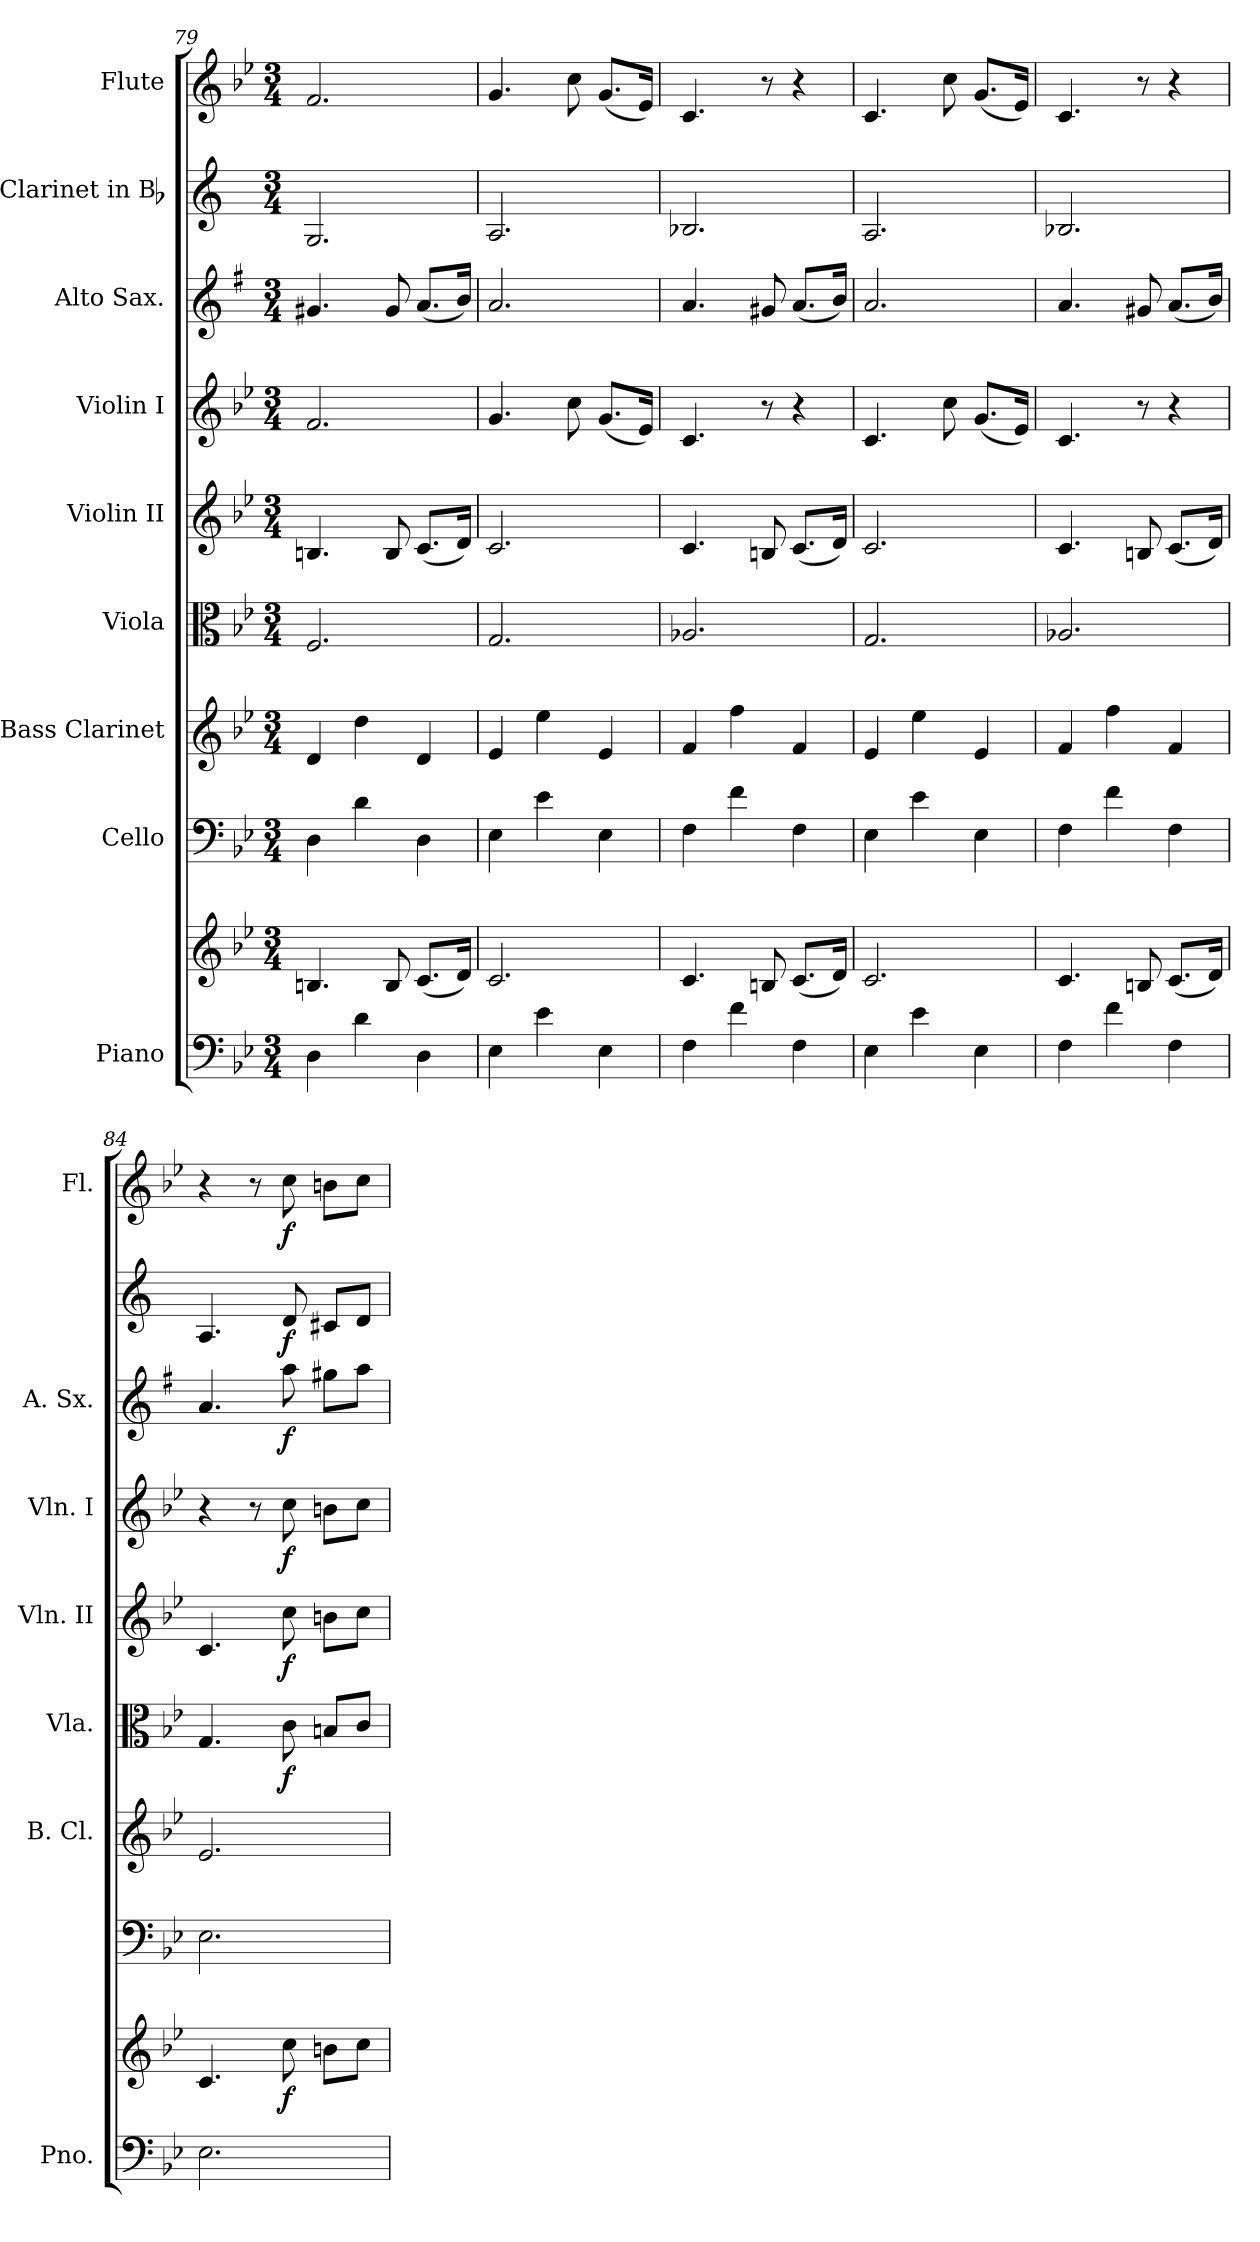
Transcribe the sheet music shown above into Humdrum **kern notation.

**kern	**kern	**dynam	**kern	**kern	**kern	**dynam	**kern	**dynam	**kern	**dynam	**kern	**dynam	**kern	**dynam	**kern	**dynam
*part9	*part9	*part9	*part8	*part7	*part6	*part6	*part5	*part5	*part4	*part4	*part3	*part3	*part2	*part2	*part1	*part1
*staff10	*staff9	*staff9/10	*staff8	*staff7	*staff6	*staff6	*staff5	*staff5	*staff4	*staff4	*staff3	*staff3	*staff2	*staff2	*staff1	*staff1
*I"Piano	*	*	*I"Cello	*I"Bass Clarinet	*I"Viola	*	*I"Violin II	*	*I"Violin I	*	*I"Alto Sax.	*	*I"Clarinet in Bb	*	*I"Flute	*
*I'Pno.	*	*	*	*I'B. Cl.	*I'Vla.	*	*I'Vln. II	*	*I'Vln. I	*	*I'A. Sx.	*	*	*	*I'Fl.	*
*clefF4	*clefG2	*	*clefF4	*clefG2	*clefC3	*	*clefG2	*	*clefG2	*	*clefG2	*	*clefG2	*	*clefG2	*
*	*	*	*	*ITrd8c14	*	*	*	*	*	*	*ITrd5c9	*	*ITrd1c2	*	*	*
*k[b-e-]	*k[b-e-]	*	*k[b-e-]	*k[b-e-]	*k[b-e-]	*	*k[b-e-]	*	*k[b-e-]	*	*k[b-e-]	*	*k[b-e-]	*	*k[b-e-]	*
*g:	*g:	*	*g:	*	*g:	*	*g:	*	*g:	*	*g:	*	*	*	*g:	*
*M3/4	*M3/4	*	*M3/4	*M3/4	*M3/4	*	*M3/4	*	*M3/4	*	*M3/4	*	*M3/4	*	*M3/4	*
=79	=79	=79	=79	=79	=79	=79	=79	=79	=79	=79	=79	=79	=79	=79	=79	=79
4D\	4.Bn/	.	4D\	4D/	2.F/	.	4.Bn/	.	2.f/	.	4.Bn/	.	2.F/	.	2.f/	.
4d\	.	.	4d\	4d\	.	.	.	.	.	.	.	.	.	.	.	.
.	8B/	.	.	.	.	.	8B/	.	.	.	8B/	.	.	.	.	.
4D\	(8.c/L	.	4D\	4D/	.	.	(8.c/L	.	.	.	(8.c/L	.	.	.	.	.
.	16d/Jk)	.	.	.	.	.	16d/Jk)	.	.	.	16d/Jk)	.	.	.	.	.
=80	=80	=80	=80	=80	=80	=80	=80	=80	=80	=80	=80	=80	=80	=80	=80	=80
4E-\	2.c/	.	4E-\	4E-/	2.G/	.	2.c/	.	4.g/	.	2.c/	.	2.G/	.	4.g/	.
4e-\	.	.	4e-\	4e-\	.	.	.	.	.	.	.	.	.	.	.	.
.	.	.	.	.	.	.	.	.	8cc\	.	.	.	.	.	8cc\	.
4E-\	.	.	4E-\	4E-/	.	.	.	.	(8.g/L	.	.	.	.	.	(8.g/L	.
.	.	.	.	.	.	.	.	.	16e-/Jk)	.	.	.	.	.	16e-/Jk)	.
!!LO:PB:g=z
=81	=81	=81	=81	=81	=81	=81	=81	=81	=81	=81	=81	=81	=81	=81	=81	=81
4F\	4.c/	.	4F\	4F/	2.A-X/	.	4.c/	.	4.c/	.	4.c/	.	2.A-X/	.	4.c/	.
4f\	.	.	4f\	4f\	.	.	.	.	.	.	.	.	.	.	.	.
.	8Bn/	.	.	.	.	.	8Bn/	.	8r	.	8Bn/	.	.	.	8r	.
4F\	(8.c/L	.	4F\	4F/	.	.	(8.c/L	.	4r	.	(8.c/L	.	.	.	4r	.
.	16d/Jk)	.	.	.	.	.	16d/Jk)	.	.	.	16d/Jk)	.	.	.	.	.
=82	=82	=82	=82	=82	=82	=82	=82	=82	=82	=82	=82	=82	=82	=82	=82	=82
4E-\	2.c/	.	4E-\	4E-/	2.G/	.	2.c/	.	4.c/	.	2.c/	.	2.G/	.	4.c/	.
4e-\	.	.	4e-\	4e-\	.	.	.	.	.	.	.	.	.	.	.	.
.	.	.	.	.	.	.	.	.	8cc\	.	.	.	.	.	8cc\	.
4E-\	.	.	4E-\	4E-/	.	.	.	.	(8.g/L	.	.	.	.	.	(8.g/L	.
.	.	.	.	.	.	.	.	.	16e-/Jk)	.	.	.	.	.	16e-/Jk)	.
=83	=83	=83	=83	=83	=83	=83	=83	=83	=83	=83	=83	=83	=83	=83	=83	=83
4F\	4.c/	.	4F\	4F/	2.A-X/	.	4.c/	.	4.c/	.	4.c/	.	2.A-X/	.	4.c/	.
4f\	.	.	4f\	4f\	.	.	.	.	.	.	.	.	.	.	.	.
.	8Bn/	.	.	.	.	.	8Bn/	.	8r	.	8Bn/	.	.	.	8r	.
4F\	(8.c/L	.	4F\	4F/	.	.	(8.c/L	.	4r	.	(8.c/L	.	.	.	4r	.
.	16d/Jk)	.	.	.	.	.	16d/Jk)	.	.	.	16d/Jk)	.	.	.	.	.
=84	=84	=84	=84	=84	=84	=84	=84	=84	=84	=84	=84	=84	=84	=84	=84	=84
2.E-\	4.c/	.	2.E-\	2.E-/	4.G/	.	4.c/	.	4r	.	4.c/	.	4.G/	.	4r	.
.	.	.	.	.	.	.	.	.	8r	.	.	.	.	.	8r	.
!	!	!LO:DY:b	!	!	!	!LO:DY:b	!	!LO:DY:b	!	!LO:DY:b	!	!LO:DY:b	!	!LO:DY:b	!	!LO:DY:b
.	8cc\	f	.	.	8c\	f	8cc\	f	8cc\	f	8cc\	f	8c/	f	8cc\	f
.	8bn\L	.	.	.	8Bn/L	.	8bn\L	.	8bn\L	.	8bn\L	.	8Bn/L	.	8bn\L	.
.	8cc\J	.	.	.	8c/J	.	8cc\J	.	8cc\J	.	8cc\J	.	8c/J	.	8cc\J	.
=	=	=	=	=	=	=	=	=	=	=	=	=	=	=	=	=
*-	*-	*-	*-	*-	*-	*-	*-	*-	*-	*-	*-	*-	*-	*-	*-	*-
